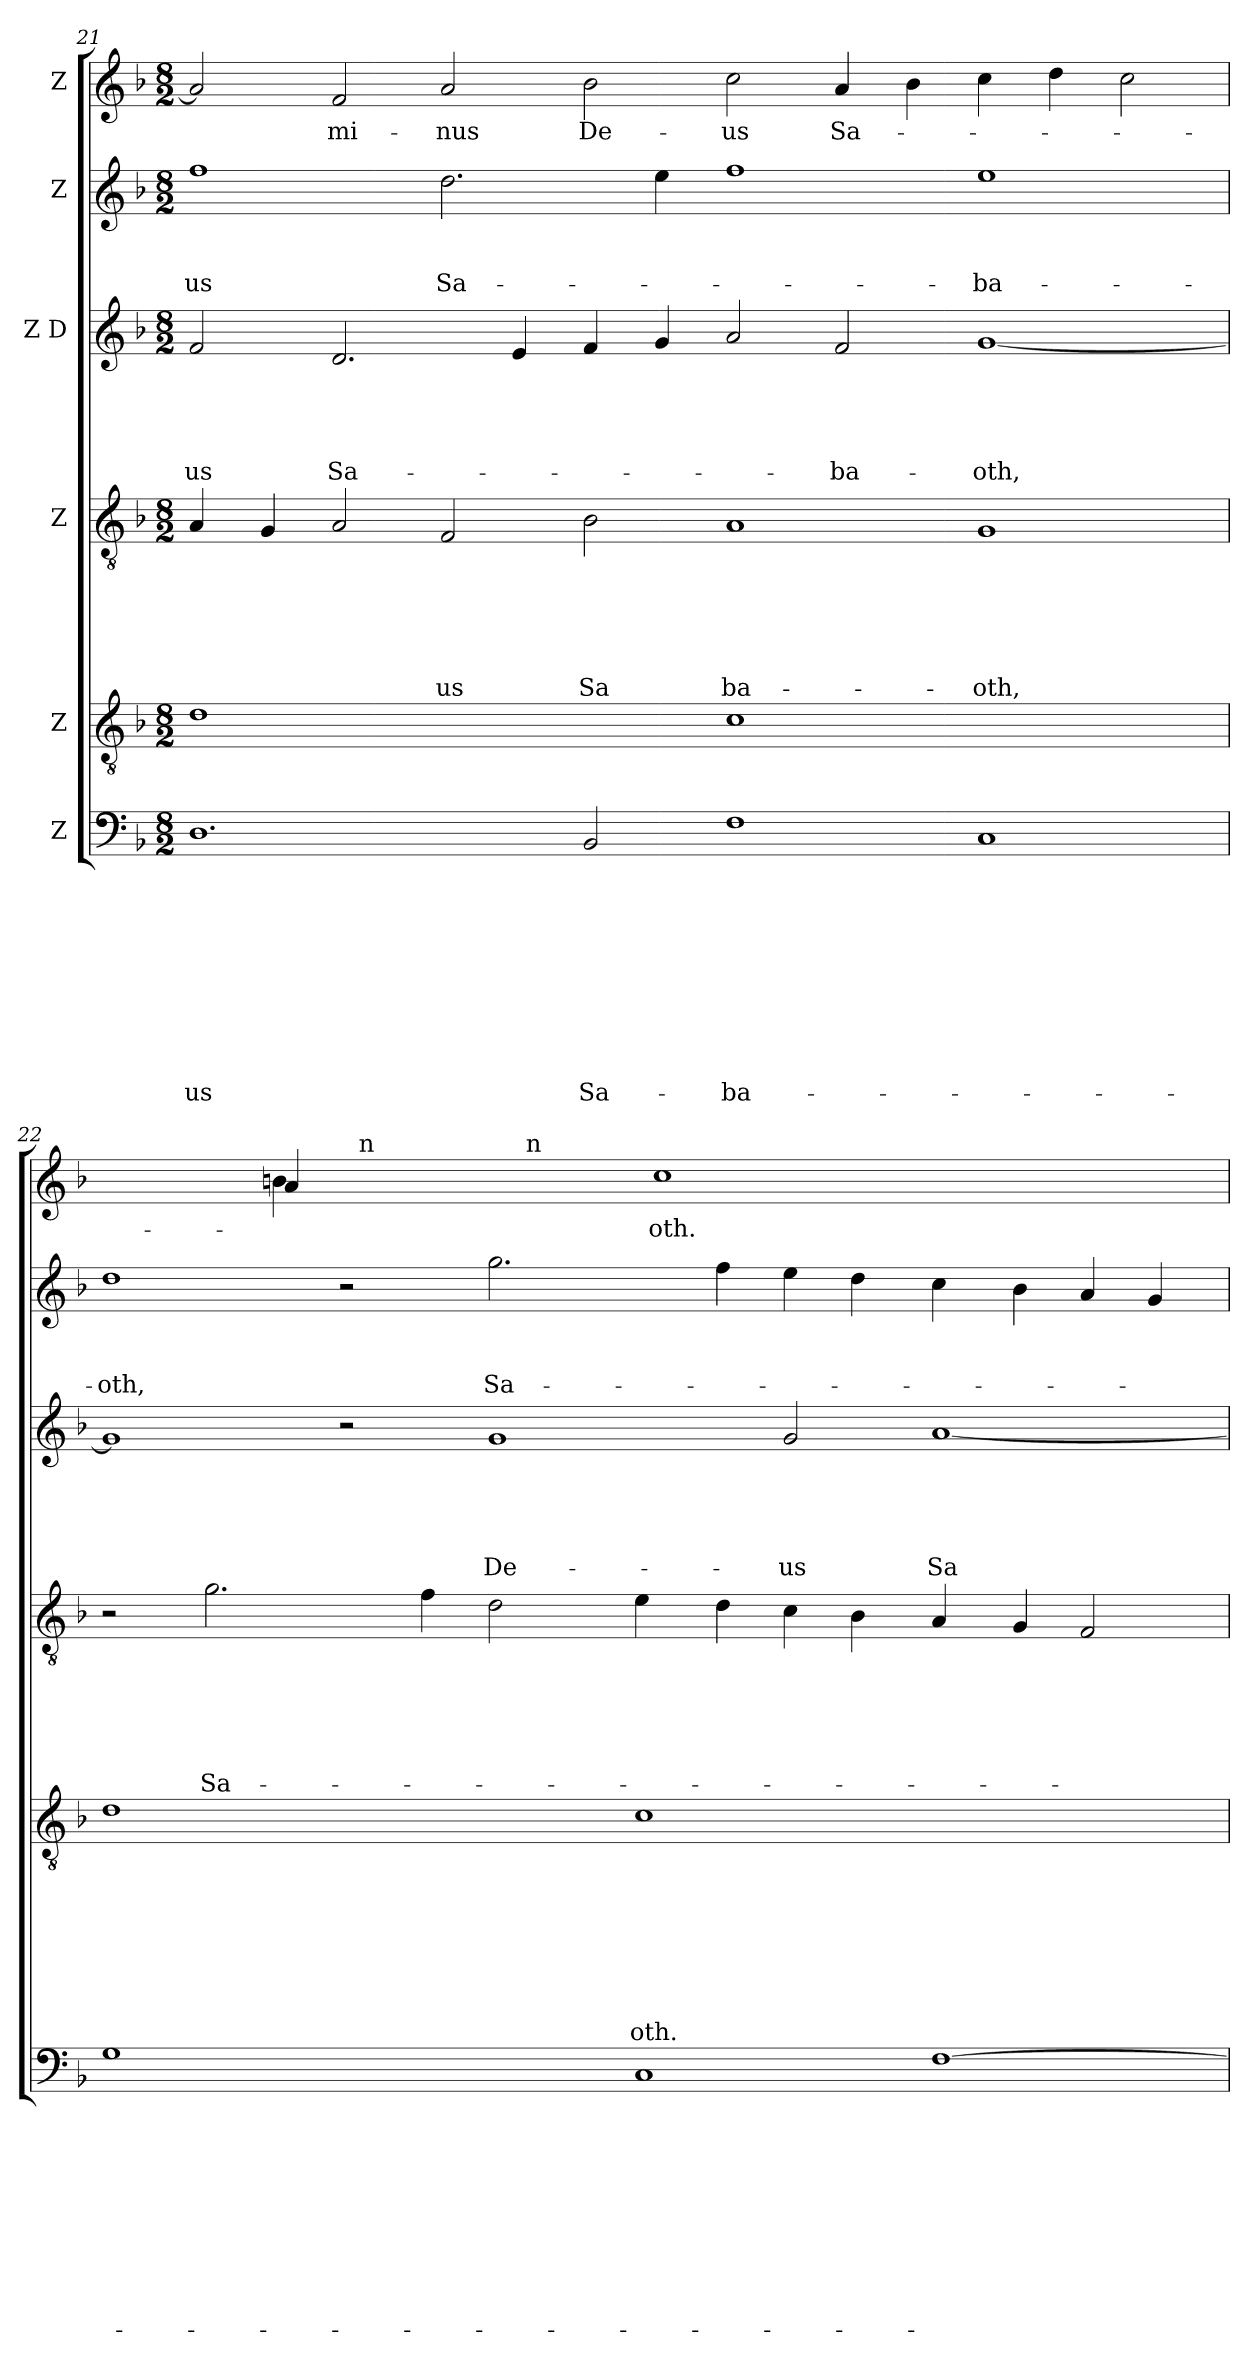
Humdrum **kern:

**kern	**text	**text	**text	**text	**text	**text	**text	**text	**text	**text	**kern	**text	**text	**text	**text	**text	**text	**text	**text	**kern	**text	**text	**text	**text	**text	**text	**kern	**text	**text	**text	**text	**text	**kern	**text	**text	**text	**kern	**text
*part6	*part6	*part6	*part6	*part6	*part6	*part6	*part6	*part6	*part6	*part6	*part5	*part5	*part5	*part5	*part5	*part5	*part5	*part5	*part5	*part4	*part4	*part4	*part4	*part4	*part4	*part4	*part3	*part3	*part3	*part3	*part3	*part3	*part2	*part2	*part2	*part2	*part1	*part1
*staff6	*staff6	*staff6	*staff6	*staff6	*staff6	*staff6	*staff6	*staff6	*staff6	*staff6	*staff5	*staff5	*staff5	*staff5	*staff5	*staff5	*staff5	*staff5	*staff5	*staff4	*staff4	*staff4	*staff4	*staff4	*staff4	*staff4	*staff3	*staff3	*staff3	*staff3	*staff3	*staff3	*staff2	*staff2	*staff2	*staff2	*staff1	*staff1
*I"Z	*	*	*	*	*	*	*	*	*	*	*I"Z	*	*	*	*	*	*	*	*	*I"Z	*	*	*	*	*	*	*I"Z D	*	*	*	*	*	*I"Z	*	*	*	*I"Z	*
*clefF4	*	*	*	*	*	*	*	*	*	*	*clefGv2	*	*	*	*	*	*	*	*	*clefGv2	*	*	*	*	*	*	*clefG2	*	*	*	*	*	*clefG2	*	*	*	*clefG2	*
*k[b-]	*	*	*	*	*	*	*	*	*	*	*k[b-]	*	*	*	*	*	*	*	*	*k[b-]	*	*	*	*	*	*	*k[b-]	*	*	*	*	*	*k[b-]	*	*	*	*k[b-]	*
*F:	*	*	*	*	*	*	*	*	*	*	*F:	*	*	*	*	*	*	*	*	*F:	*	*	*	*	*	*	*F:	*	*	*	*	*	*F:	*	*	*	*F:	*
*M8/2	*	*	*	*	*	*	*	*	*	*	*M8/2	*	*	*	*	*	*	*	*	*M8/2	*	*	*	*	*	*	*M8/2	*	*	*	*	*	*M8/2	*	*	*	*M8/2	*
=21	=21	=21	=21	=21	=21	=21	=21	=21	=21	=21	=21	=21	=21	=21	=21	=21	=21	=21	=21	=21	=21	=21	=21	=21	=21	=21	=21	=21	=21	=21	=21	=21	=21	=21	=21	=21	=21	=21
!	!	!	!	!	!	!	!	!	!	!LO:LY:b	!	!	!	!	!	!	!	!	!	!	!	!	!	!	!	!	!	!	!	!	!	!LO:LY:b	!	!	!	!LO:LY:b	!	!
1.D	.	.	.	.	.	.	.	.	.	-us	1d	.	.	.	.	.	.	.	.	4A/	.	.	.	.	.	.	2f/	.	.	.	.	-us	1ff	.	.	-us	2a/]	.
.	.	.	.	.	.	.	.	.	.	.	.	.	.	.	.	.	.	.	.	4G/	.	.	.	.	.	.	.	.	.	.	.	.	.	.	.	.	.	.
!	!	!	!	!	!	!	!	!	!	!	!	!	!	!	!	!	!	!	!	!	!	!	!	!	!	!	!	!	!	!	!	!LO:LY:b	!	!	!	!	!	!LO:LY:b
.	.	.	.	.	.	.	.	.	.	.	.	.	.	.	.	.	.	.	.	2A/	.	.	.	.	.	.	2.d/	.	.	.	.	Sa-	.	.	.	.	2f/	-mi-
!	!	!	!	!	!	!	!	!	!	!	!	!	!	!	!	!	!	!	!	!	!	!	!	!	!	!LO:LY:b	!	!	!	!	!	!	!	!	!	!LO:LY:b	!	!LO:LY:b
.	.	.	.	.	.	.	.	.	.	.	1ryy	.	.	.	.	.	.	.	.	2F/	.	.	.	.	.	-us	.	.	.	.	.	.	2.dd\	.	.	Sa-	2a/	-nus
.	.	.	.	.	.	.	.	.	.	.	.	.	.	.	.	.	.	.	.	.	.	.	.	.	.	.	4e/	.	.	.	.	.	.	.	.	.	.	.
!	!	!	!	!	!	!	!	!	!	!LO:LY:b	!	!	!	!	!	!	!	!	!	!	!	!	!	!	!	!LO:LY:b	!	!	!	!	!	!	!	!	!	!	!	!LO:LY:b
2BB-/	.	.	.	.	.	.	.	.	.	Sa-	.	.	.	.	.	.	.	.	.	2B-\	.	.	.	.	.	Sa	4f/	.	.	.	.	.	.	.	.	.	2b-\	De-
.	.	.	.	.	.	.	.	.	.	.	.	.	.	.	.	.	.	.	.	.	.	.	.	.	.	.	4g/	.	.	.	.	.	4ee\	.	.	.	.	.
!	!	!	!	!	!	!	!	!	!	!LO:LY:b	!	!	!	!	!	!	!	!	!	!	!	!	!	!	!	!LO:LY:b	!	!	!	!	!	!	!	!	!	!	!	!LO:LY:b
1F	.	.	.	.	.	.	.	.	.	-ba-	1c	.	.	.	.	.	.	.	.	1A	.	.	.	.	.	ba-	2a/	.	.	.	.	.	1ff	.	.	.	2cc\	-us
!	!	!	!	!	!	!	!	!	!	!	!	!	!	!	!	!	!	!	!	!	!	!	!	!	!	!	!	!	!	!	!	!LO:LY:b	!	!	!	!	!	!LO:LY:b
.	.	.	.	.	.	.	.	.	.	.	.	.	.	.	.	.	.	.	.	.	.	.	.	.	.	.	2f/	.	.	.	.	-ba-	.	.	.	.	4a/	Sa-
.	.	.	.	.	.	.	.	.	.	.	.	.	.	.	.	.	.	.	.	.	.	.	.	.	.	.	.	.	.	.	.	.	.	.	.	.	4b-\	.
!	!	!	!	!	!	!	!	!	!	!	!	!	!	!	!	!	!	!	!	!	!	!	!	!	!	!LO:LY:b	!	!	!	!	!	!LO:LY:b	!	!	!	!LO:LY:b	!	!
1C	.	.	.	.	.	.	.	.	.	.	1ryy	.	.	.	.	.	.	.	.	1G	.	.	.	.	.	-oth,	[<1g	.	.	.	.	-oth,	1ee	.	.	-ba-	4cc\	.
.	.	.	.	.	.	.	.	.	.	.	.	.	.	.	.	.	.	.	.	.	.	.	.	.	.	.	.	.	.	.	.	.	.	.	.	.	4dd\	.
.	.	.	.	.	.	.	.	.	.	.	.	.	.	.	.	.	.	.	.	.	.	.	.	.	.	.	.	.	.	.	.	.	.	.	.	.	2cc\	.
!!LO:LB:g=z
=22	=22	=22	=22	=22	=22	=22	=22	=22	=22	=22	=22	=22	=22	=22	=22	=22	=22	=22	=22	=22	=22	=22	=22	=22	=22	=22	=22	=22	=22	=22	=22	=22	=22	=22	=22	=22	=22	=22
!	!	!	!	!	!	!	!	!	!	!	!	!	!	!	!	!	!	!	!	!	!	!	!	!	!	!	!	!	!	!	!	!	!	!	!	!LO:LY:b	!	!
*	*	*	*	*	*	*	*	*	*	*	*	*	*	*	*	*	*	*	*	*	*	*	*	*	*	*	*	*	*	*	*	*	*	*	*	*	*^	*
1G	.	.	.	.	.	.	.	.	.	.	1d	.	.	.	.	.	.	.	.	2r	.	.	.	.	.	.	1g]	.	.	.	.	.	1dd	.	.	-oth,	2.ryy	2.ryy	.
!	!	!	!	!	!	!	!	!	!	!	!	!	!	!	!	!	!	!	!	!	!	!	!	!	!	!LO:LY:b	!	!	!	!	!	!	!	!	!	!	!	!	!
.	.	.	.	.	.	.	.	.	.	.	.	.	.	.	.	.	.	.	.	2.g\	.	.	.	.	.	Sa-	.	.	.	.	.	.	.	.	.	.	.	.	.
.	.	.	.	.	.	.	.	.	.	.	.	.	.	.	.	.	.	.	.	.	.	.	.	.	.	.	.	.	.	.	.	.	.	.	.	.	4b\	4a/	.
1ryy	.	.	.	.	.	.	.	.	.	.	1ryy	.	.	.	.	.	.	.	.	.	.	.	.	.	.	.	2r	.	.	.	.	.	2r	.	.	.	32%31ryy	32ryy	.
!	!	!	!	!	!	!	!	!	!	!	!	!	!	!	!	!	!	!	!	!	!	!	!	!	!	!	!	!	!	!	!	!	!	!	!	!	!	!LO:TX:a:t=n	!
.	.	.	.	.	.	.	.	.	.	.	.	.	.	.	.	.	.	.	.	.	.	.	.	.	.	.	.	.	.	.	.	.	.	.	.	.	.	2ryy	.
.	.	.	.	.	.	.	.	.	.	.	.	.	.	.	.	.	.	.	.	4f\	.	.	.	.	.	.	.	.	.	.	.	.	.	.	.	.	.	.	.
!	!	!	!	!	!	!	!	!	!	!	!	!	!	!	!	!	!	!	!	!	!	!	!	!	!	!	!	!	!	!	!	!LO:LY:b	!	!	!	!LO:LY:b	!	!	!
.	.	.	.	.	.	.	.	.	.	.	.	.	.	.	.	.	.	.	.	2d\	.	.	.	.	.	.	1g	.	.	.	.	De-	2.gg\	.	.	Sa-	.	.	.
.	.	.	.	.	.	.	.	.	.	.	.	.	.	.	.	.	.	.	.	.	.	.	.	.	.	.	.	.	.	.	.	.	.	.	.	.	.	32ryy	.
!	!	!	!	!	!	!	!	!	!	!	!	!	!	!	!	!	!	!	!	!	!	!	!	!	!	!	!	!	!	!	!	!	!	!	!	!	!	!LO:TX:a:t=n	!
.	.	.	.	.	.	.	.	.	.	.	.	.	.	.	.	.	.	.	.	.	.	.	.	.	.	.	.	.	.	.	.	.	.	.	.	.	.	4...ryy	.
.	.	.	.	.	.	.	.	.	.	.	.	.	.	.	.	.	.	.	.	.	.	.	.	.	.	.	.	.	.	.	.	.	.	.	.	.	1ryy	.	.
!	!	!	!	!	!	!	!	!	!	!	!	!	!	!	!	!	!	!	!LO:LY:b	!	!	!	!	!	!	!	!	!	!	!	!	!	!	!	!	!	!	!	!
1C	.	.	.	.	.	.	.	.	.	.	1c	.	.	.	.	.	.	.	-oth.	4e\	.	.	.	.	.	.	.	.	.	.	.	.	.	.	.	.	.	.	.
!	!	!	!	!	!	!	!	!	!	!	!	!	!	!	!	!	!	!	!	!	!	!	!	!	!	!	!	!	!	!	!	!	!	!	!	!	!	!	!LO:LY:b
.	.	.	.	.	.	.	.	.	.	.	.	.	.	.	.	.	.	.	.	.	.	.	.	.	.	.	.	.	.	.	.	.	.	.	.	.	.	1cc	-oth.
.	.	.	.	.	.	.	.	.	.	.	.	.	.	.	.	.	.	.	.	4d\	.	.	.	.	.	.	.	.	.	.	.	.	4ff\	.	.	.	.	.	.
!	!	!	!	!	!	!	!	!	!	!	!	!	!	!	!	!	!	!	!	!	!	!	!	!	!	!	!	!	!	!	!	!LO:LY:b	!	!	!	!	!	!	!
.	.	.	.	.	.	.	.	.	.	.	.	.	.	.	.	.	.	.	.	4c\	.	.	.	.	.	.	2g/	.	.	.	.	-us	4ee\	.	.	.	.	.	.
.	.	.	.	.	.	.	.	.	.	.	.	.	.	.	.	.	.	.	.	4B-\	.	.	.	.	.	.	.	.	.	.	.	.	4dd\	.	.	.	.	.	.
.	.	.	.	.	.	.	.	.	.	.	.	.	.	.	.	.	.	.	.	.	.	.	.	.	.	.	.	.	.	.	.	.	.	.	.	.	1ryy	.	.
!	!	!	!	!	!	!	!	!	!	!	!	!	!	!	!	!	!	!	!	!	!	!	!	!	!	!	!	!	!	!	!	!LO:LY:b	!	!	!	!	!	!	!
[>1F	.	.	.	.	.	.	.	.	.	.	1ryy	.	.	.	.	.	.	.	.	4A/	.	.	.	.	.	.	[<1a	.	.	.	.	Sa-	4cc\	.	.	.	.	.	.
.	.	.	.	.	.	.	.	.	.	.	.	.	.	.	.	.	.	.	.	.	.	.	.	.	.	.	.	.	.	.	.	.	.	.	.	.	.	32%31ryy	.
.	.	.	.	.	.	.	.	.	.	.	.	.	.	.	.	.	.	.	.	4G/	.	.	.	.	.	.	.	.	.	.	.	.	4b-\	.	.	.	.	.	.
.	.	.	.	.	.	.	.	.	.	.	.	.	.	.	.	.	.	.	.	2F/	.	.	.	.	.	.	.	.	.	.	.	.	4a/	.	.	.	.	.	.
.	.	.	.	.	.	.	.	.	.	.	.	.	.	.	.	.	.	.	.	.	.	.	.	.	.	.	.	.	.	.	.	.	4g/	.	.	.	.	.	.
.	.	.	.	.	.	.	.	.	.	.	.	.	.	.	.	.	.	.	.	.	.	.	.	.	.	.	.	.	.	.	.	.	.	.	.	.	32ryy	.	.
*	*	*	*	*	*	*	*	*	*	*	*	*	*	*	*	*	*	*	*	*	*	*	*	*	*	*	*	*	*	*	*	*	*	*	*	*	*v	*v	*
=	=	=	=	=	=	=	=	=	=	=	=	=	=	=	=	=	=	=	=	=	=	=	=	=	=	=	=	=	=	=	=	=	=	=	=	=	=	=
*-	*-	*-	*-	*-	*-	*-	*-	*-	*-	*-	*-	*-	*-	*-	*-	*-	*-	*-	*-	*-	*-	*-	*-	*-	*-	*-	*-	*-	*-	*-	*-	*-	*-	*-	*-	*-	*-	*-
